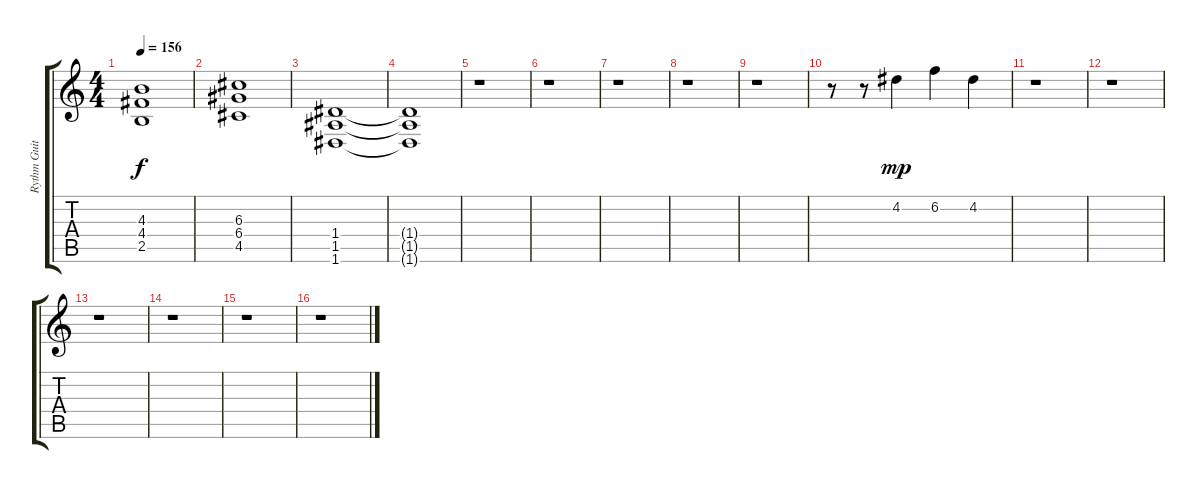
\track ("Rythm Guitar" "Rythm Guit") {instrument overdrivenguitar}
\staff {score tabs}
\tuning (E4 B3 G3 D3 A2 D2) {hide}
\ts (4 4)
\tempo 156
\clef g2
\ks c
(4.3 4.4 2.5).1{dy f} |
(6.3 6.4 4.5).1 |
(1.4 1.5 1.6).1 |
(1.4{t} 1.5{t} 1.6{t}).1 |
r.1 |
r.1 |
r.1 |
r.1 |
r.1 |
r.8 r.8 4.2.4{dy mp} 6.2.4 4.2.4 |
r.1 |
r.1 |
r.1 |
r.1 |
r.1 |
r.1
